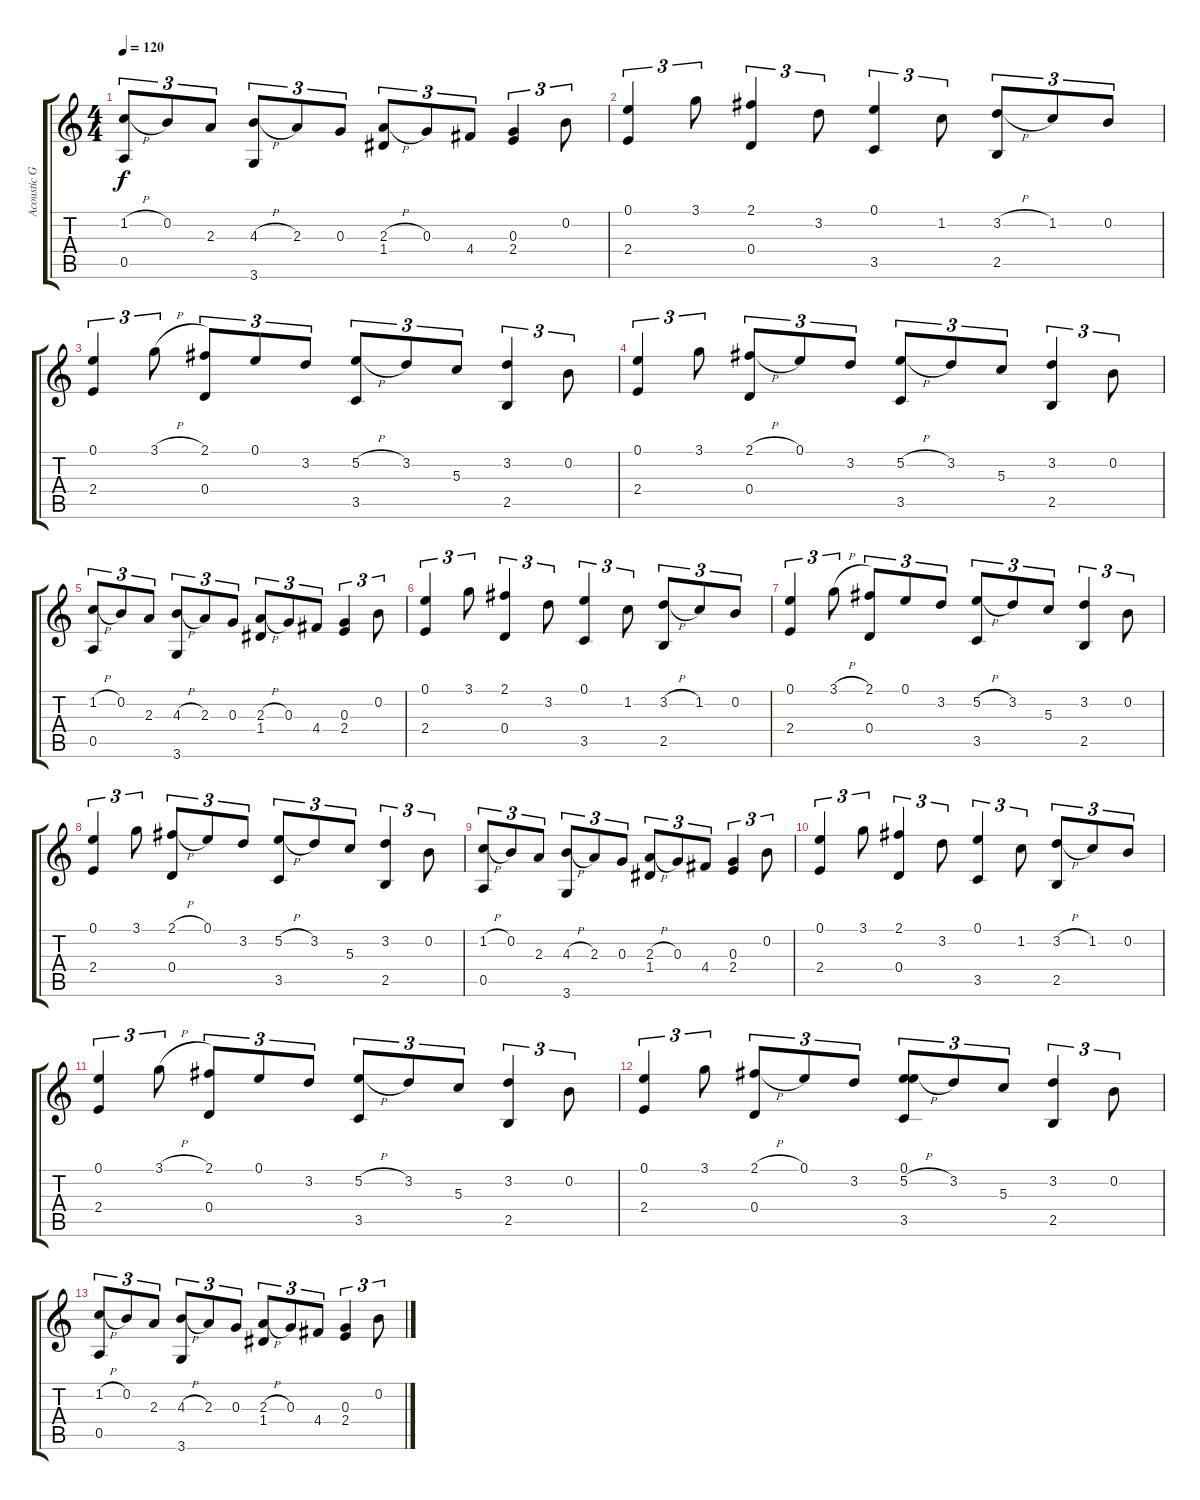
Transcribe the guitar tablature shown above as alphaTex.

\track ("Acoustic Guitar - Nylon" "Acoustic G") {instrument acousticguitarnylon}
\staff {score tabs}
\tuning (E4 B3 G3 D3 A2 E2) {hide}
\ts (4 4)
\tempo 120
\clef g2
\ks c
(1.2{h} 0.5).8{tu (3 2) dy f} 0.2.8{tu (3 2)} 2.3.8{tu (3 2)} (4.3{h} 3.6).8{tu (3 2)} 2.3.8{tu (3 2)} 0.3.8{tu (3 2)} (2.3{h} 1.4).8{tu (3 2)} 0.3.8{tu (3 2)} 4.4.8{tu (3 2)} (0.3 2.4).4{tu (3 2)} 0.2.8{tu (3 2)} |
(0.1 2.4).4{tu (3 2)} 3.1.8{tu (3 2)} (2.1 0.4).4{tu (3 2)} 3.2.8{tu (3 2)} (0.1 3.5).4{tu (3 2)} 1.2.8{tu (3 2)} (3.2{h} 2.5).8{tu (3 2)} 1.2.8{tu (3 2)} 0.2.8{tu (3 2)} |
(0.1 2.4).4{tu (3 2)} 3.1{h}.8{tu (3 2)} (2.1 0.4).8{tu (3 2)} 0.1.8{tu (3 2)} 3.2.8{tu (3 2)} (5.2{h} 3.5).8{tu (3 2)} 3.2.8{tu (3 2)} 5.3.8{tu (3 2)} (3.2 2.5).4{tu (3 2)} 0.2.8{tu (3 2)} |
(0.1 2.4).4{tu (3 2)} 3.1.8{tu (3 2)} (2.1{h} 0.4).8{tu (3 2)} 0.1.8{tu (3 2)} 3.2.8{tu (3 2)} (5.2{h} 3.5).8{tu (3 2)} 3.2.8{tu (3 2)} 5.3.8{tu (3 2)} (3.2 2.5).4{tu (3 2)} 0.2.8{tu (3 2)} |
(1.2{h} 0.5).8{tu (3 2)} 0.2.8{tu (3 2)} 2.3.8{tu (3 2)} (4.3{h} 3.6).8{tu (3 2)} 2.3.8{tu (3 2)} 0.3.8{tu (3 2)} (2.3{h} 1.4).8{tu (3 2)} 0.3.8{tu (3 2)} 4.4.8{tu (3 2)} (0.3 2.4).4{tu (3 2)} 0.2.8{tu (3 2)} |
(0.1 2.4).4{tu (3 2)} 3.1.8{tu (3 2)} (2.1 0.4).4{tu (3 2)} 3.2.8{tu (3 2)} (0.1 3.5).4{tu (3 2)} 1.2.8{tu (3 2)} (3.2{h} 2.5).8{tu (3 2)} 1.2.8{tu (3 2)} 0.2.8{tu (3 2)} |
(0.1 2.4).4{tu (3 2)} 3.1{h}.8{tu (3 2)} (2.1 0.4).8{tu (3 2)} 0.1.8{tu (3 2)} 3.2.8{tu (3 2)} (5.2{h} 3.5).8{tu (3 2)} 3.2.8{tu (3 2)} 5.3.8{tu (3 2)} (3.2 2.5).4{tu (3 2)} 0.2.8{tu (3 2)} |
(0.1 2.4).4{tu (3 2)} 3.1.8{tu (3 2)} (2.1{h} 0.4).8{tu (3 2)} 0.1.8{tu (3 2)} 3.2.8{tu (3 2)} (5.2{h} 3.5).8{tu (3 2)} 3.2.8{tu (3 2)} 5.3.8{tu (3 2)} (3.2 2.5).4{tu (3 2)} 0.2.8{tu (3 2)} |
(1.2{h} 0.5).8{tu (3 2)} 0.2.8{tu (3 2)} 2.3.8{tu (3 2)} (4.3{h} 3.6).8{tu (3 2)} 2.3.8{tu (3 2)} 0.3.8{tu (3 2)} (2.3{h} 1.4).8{tu (3 2)} 0.3.8{tu (3 2)} 4.4.8{tu (3 2)} (0.3 2.4).4{tu (3 2)} 0.2.8{tu (3 2)} |
(0.1 2.4).4{tu (3 2)} 3.1.8{tu (3 2)} (2.1 0.4).4{tu (3 2)} 3.2.8{tu (3 2)} (0.1 3.5).4{tu (3 2)} 1.2.8{tu (3 2)} (3.2{h} 2.5).8{tu (3 2)} 1.2.8{tu (3 2)} 0.2.8{tu (3 2)} |
(0.1 2.4).4{tu (3 2)} 3.1{h}.8{tu (3 2)} (2.1 0.4).8{tu (3 2)} 0.1.8{tu (3 2)} 3.2.8{tu (3 2)} (5.2{h} 3.5).8{tu (3 2)} 3.2.8{tu (3 2)} 5.3.8{tu (3 2)} (3.2 2.5).4{tu (3 2)} 0.2.8{tu (3 2)} |
(0.1 2.4).4{tu (3 2)} 3.1.8{tu (3 2)} (2.1{h} 0.4).8{tu (3 2)} 0.1.8{tu (3 2)} 3.2.8{tu (3 2)} (0.1 5.2{h} 3.5).8{tu (3 2)} 3.2.8{tu (3 2)} 5.3.8{tu (3 2)} (3.2 2.5).4{tu (3 2)} 0.2.8{tu (3 2)} |
(1.2{h} 0.5).8{tu (3 2)} 0.2.8{tu (3 2)} 2.3.8{tu (3 2)} (4.3{h} 3.6).8{tu (3 2)} 2.3.8{tu (3 2)} 0.3.8{tu (3 2)} (2.3{h} 1.4).8{tu (3 2)} 0.3.8{tu (3 2)} 4.4.8{tu (3 2)} (0.3 2.4).4{tu (3 2)} 0.2.8{tu (3 2)}
